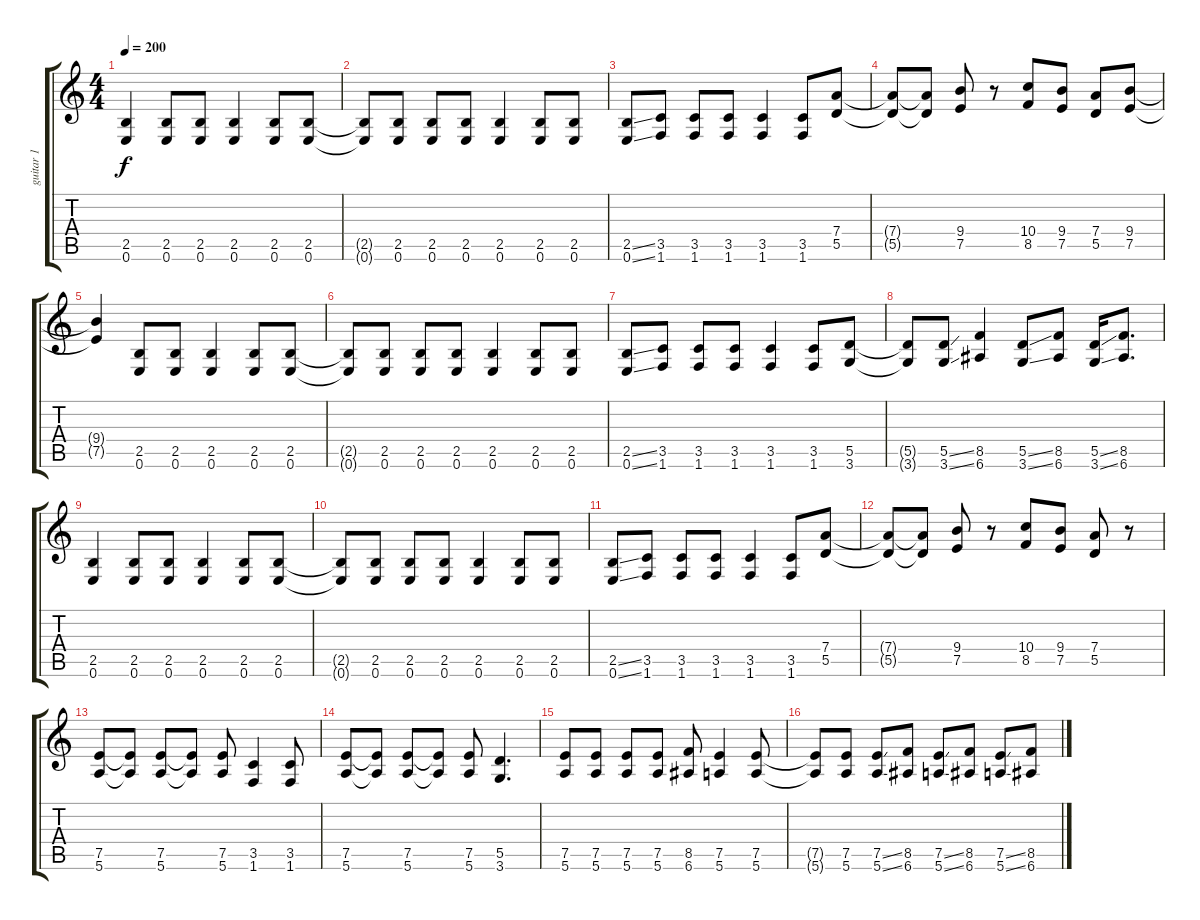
\track ("guitar 1" "guitar 1") {instrument distortionguitar}
\staff {score tabs}
\tuning (E4 B3 G3 D3 A2 E2) {hide}
\ts (4 4)
\tempo 200
\clef g2
\ks c
(2.5 0.6).4{dy f} (2.5 0.6).8 (2.5 0.6).8 (2.5 0.6).4 (2.5 0.6).8 (2.5 0.6).8 |
(2.5{t} 0.6{t}).8 (2.5 0.6).8 (2.5 0.6).8 (2.5 0.6).8 (2.5 0.6).4 (2.5 0.6).8 (2.5 0.6).8 |
(2.5{ss} 0.6{ss}).8 (3.5 1.6).8 (3.5 1.6).8 (3.5 1.6).8 (3.5 1.6).4 (3.5 1.6).8 (7.4 5.5).8 |
(7.4{t} 5.5{t}).8 (7.4{t} 5.5{t}).8 (9.4 7.5).8 r.8 (10.4 8.5).8 (9.4 7.5).8 (7.4 5.5).8 (9.4 7.5).8 |
(9.4{t} 7.5{t}).4 (2.5 0.6).8 (2.5 0.6).8 (2.5 0.6).4 (2.5 0.6).8 (2.5 0.6).8 |
(2.5{t} 0.6{t}).8 (2.5 0.6).8 (2.5 0.6).8 (2.5 0.6).8 (2.5 0.6).4 (2.5 0.6).8 (2.5 0.6).8 |
(2.5{ss} 0.6{ss}).8 (3.5 1.6).8 (3.5 1.6).8 (3.5 1.6).8 (3.5 1.6).4 (3.5 1.6).8 (5.5 3.6).8 |
(5.5{t} 3.6{t}).8 (5.5{ss} 3.6{ss}).8 (8.5 6.6).4 (5.5{ss} 3.6{ss}).8 (8.5 6.6).8 (5.5{ss} 3.6{ss}).16 (8.5 6.6).8{d} |
(2.5 0.6).4 (2.5 0.6).8 (2.5 0.6).8 (2.5 0.6).4 (2.5 0.6).8 (2.5 0.6).8 |
(2.5{t} 0.6{t}).8 (2.5 0.6).8 (2.5 0.6).8 (2.5 0.6).8 (2.5 0.6).4 (2.5 0.6).8 (2.5 0.6).8 |
(2.5{ss} 0.6{ss}).8 (3.5 1.6).8 (3.5 1.6).8 (3.5 1.6).8 (3.5 1.6).4 (3.5 1.6).8 (7.4 5.5).8 |
(7.4{t} 5.5{t}).8 (7.4{t} 5.5{t}).8 (9.4 7.5).8 r.8 (10.4 8.5).8 (9.4 7.5).8 (7.4 5.5).8 r.8 |
(7.5 5.6).8 (7.5{t} 5.6{t}).8 (7.5 5.6).8 (7.5{t} 5.6{t}).8 (7.5 5.6).8 (3.5 1.6).4 (3.5 1.6).8 |
(7.5 5.6).8 (7.5{t} 5.6{t}).8 (7.5 5.6).8 (7.5{t} 5.6{t}).8 (7.5 5.6).8 (5.5 3.6).4{d} |
(7.5 5.6).8 (7.5 5.6).8 (7.5 5.6).8 (7.5 5.6).8 (8.5 6.6).8 (7.5 5.6).4 (7.5 5.6).8 |
(7.5{t} 5.6{t}).8 (7.5 5.6).8 (7.5{ss} 5.6{ss}).8 (8.5 6.6).8 (7.5{ss} 5.6{ss}).8 (8.5 6.6).8 (7.5{ss} 5.6{ss}).8 (8.5 6.6).8
